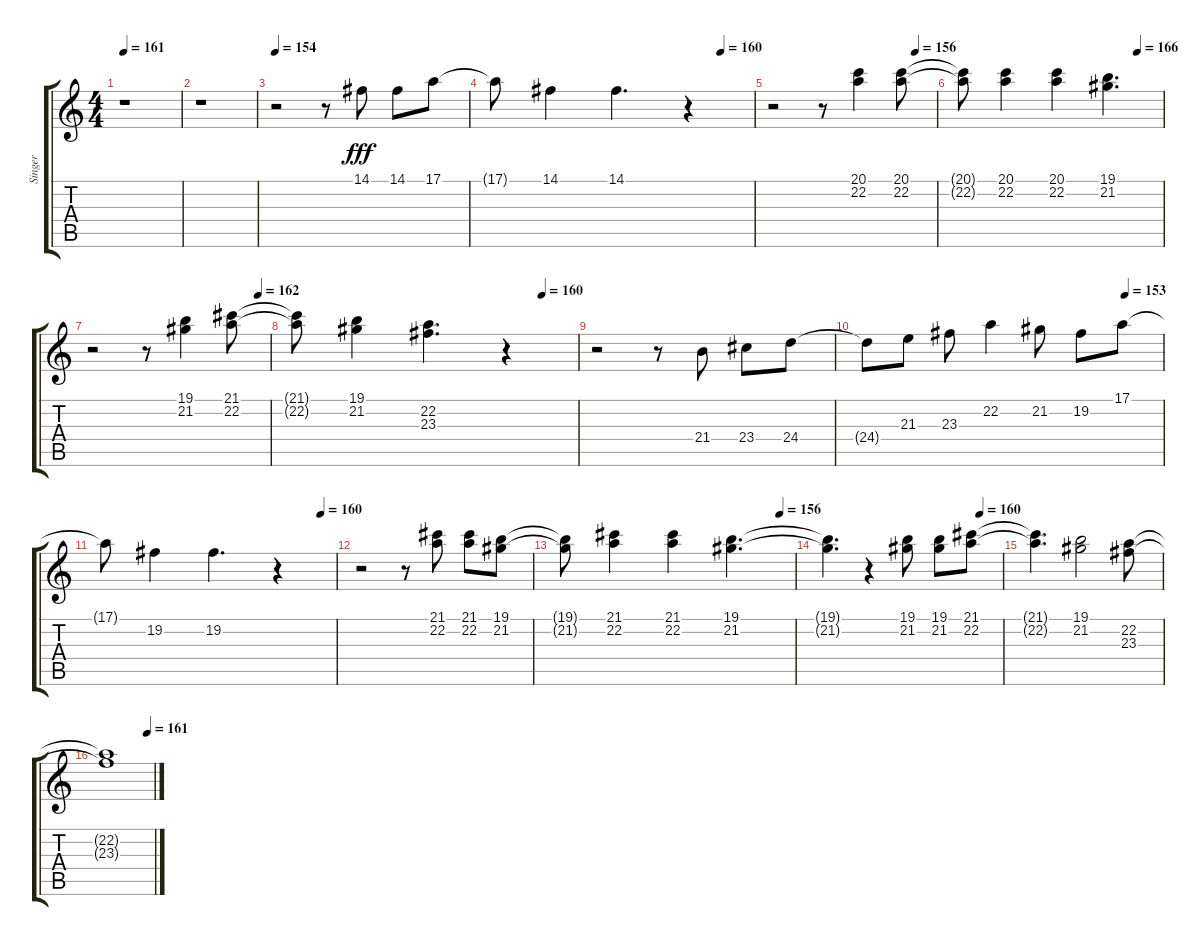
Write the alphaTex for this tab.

\track ("Singer" "Singer") {instrument voiceoohs}
\staff {score tabs}
\tuning (E4 B3 G3 D3 A2 E2) {hide}
\ts (4 4)
\tempo 161
\clef g2
\ks c
r.1{dy fff} |
r.1 |
\tempo 154
r.2 r.8 14.1.8 14.1.8 17.1.8 |
\tempo (160 0.875)
17.1{t}.8 14.1.4 14.1.4{d} r.4 |
\tempo (156 0.875)
r.2 r.8 (20.1 22.2).4 (20.1 22.2).8 |
\tempo (166 0.875)
(20.1{t} 22.2{t}).8 (20.1 22.2).4 (20.1 22.2).4 (19.1 21.2).4{d} |
\tempo (162 0.9375)
r.2 r.8 (19.1 21.2).4 (21.1 22.2).8 |
\tempo (160 0.875)
(21.1{t} 22.2{t}).8 (19.1 21.2).4 (22.2 23.3).4{d} r.4 |
r.2 r.8 21.4.8 23.4.8 24.4.8 |
\tempo (153 0.875)
24.4{t}.8 21.3.8 23.3.8 22.2.4 21.2.8 19.2.8 17.1.8 |
\tempo (160 0.9375)
17.1{t}.8 19.2.4 19.2.4{d} r.4 |
r.2 r.8 (21.1 22.2).8 (21.1 22.2).8 (19.1 21.2).8 |
\tempo (156 0.9375)
(19.1{t} 21.2{t}).8 (21.1 22.2).4 (21.1 22.2).4 (19.1 21.2).4{d} |
\tempo (160 0.875)
(19.1{t} 21.2{t}).4{d} r.4 (19.1 21.2).8 (19.1 21.2).8 (21.1 22.2).8 |
(21.1{t} 22.2{t}).4{d} (19.1 21.2).2 (22.2 23.3).8 |
\tempo (161 0.875)
(22.2{t} 23.3{t}).1
